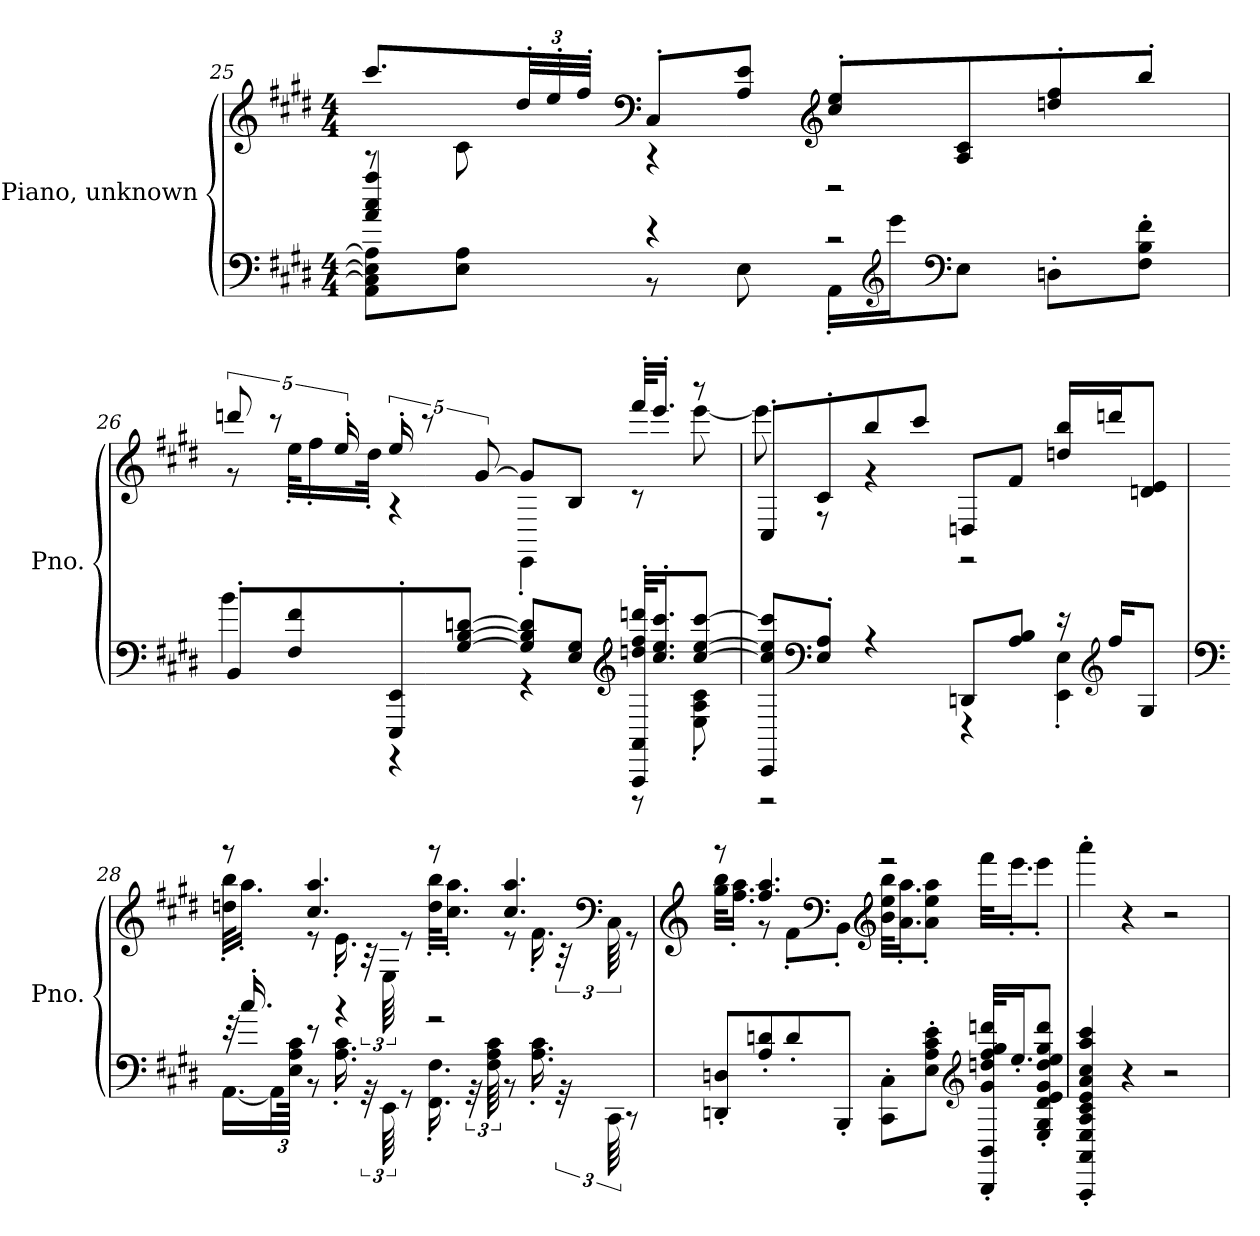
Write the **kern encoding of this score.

**kern	**kern
*part1	*part1
*staff2	*staff1
*I"Piano, unknown	*
*I'Pno.	*
*clefF4	*clefG2
*k[f#c#g#d#]	*k[f#c#g#d#]
*M4/4	*M4/4
=25	=25
*^	*^
4a/ 4cc#/ 4aa/	8AA\ 8C#\] 8E\] 8A\]L	8.ccc#/L	8r
.	8E\ 8A\J	.	8c#\
*	*	*Xbrackettup	*
.	.	48dd#'/LL	.
.	.	48ee'/	.
.	.	48ff#'/JJJ	.
*	*	*clefF4	*
4r	8r	8C#'/L	4r
.	8E\	8A/ 8e/J	.
*	*	*clefG2	*
2r	16AA'\LL	8cc#/' 8ee/'L	2r
*clefG2	*	*	*
.	16eee\J	.	.
*clefF4	*	*	*
.	8E\J	8A/ 8c#/	.
.	8Dn'\L	8ddn/' 8ff#/'	.
.	8F#\' 8B\' 8f#\'J	8bb'/J	.
!!LO:LB:g=z	!!
=26	=26	=26	=26
*	*	*brackettup	*
8BB'/L	4b\	10dddn/	8r
.	.	10r	.
8F#/ 8f#/	.	.	32ee'\KLL
.	.	.	16ff#'\
.	.	20ee'/	.
.	.	.	32dd#'\JJk
8EEE/' 8EE/'	4r	20ee'/	4r
.	.	10r	.
[8G#/ [8B/ [8dn/J	.	.	.
.	.	[10g#/	.
8G#/] 8B/] 8d/]L	4r	8g#/L]	4EE'\
8E/ 8G#/J	.	8B/J	.
*clefG2	*	*	*
32AAA/' 32AA/' 32ddn/' 32ff#/' 32dddn/'KLL	8r	32fff#'/KLL	8r
16.cc#/' 16.ee/' 16.ccc#/'J	.	16.eee'/JJ	.
[8cc#/ [8ee/ [8ccc#/J	8E\' 8A\' 8c#\'	8r	[8eee\
=27	=27	=27	=27
8CC#/ 8cc#/] 8ee/] 8ccc#/]L	2r	8C#'/L	8eee\]
*clefF4	*	*	*
8E/' 8A/'J	.	8c#'/	8r
4r	.	8bb/	4r
.	.	8ccc#/J	.
8DDn/L	4r	8Dn/L	2r
8A/ 8B/J	.	8f#/J	.
16r	4EE\' 4E\'	16ddn/ 16bb/LL	.
*clefG2	*	*	*
16ff#/KL	.	16dddn/J	.
8G#/J	.	8dn/ 8e/J	.
!!LO:LB:g=z	!!
=28	=28	=28	=28
*clefF4	*	*	*
32r	[16.AA\LL	8r	32ddn\' 32bb\'KLL
16.cc#'/	.	.	16.aa'\JJ
*	*Xbrackettup	*	*
.	48AA\L]	.	.
.	96E\ 96A\ 96c#\JJJk	.	.
8r	8r	4.cc#/ 4.aa/	8r
4r	16.A\' 16.c#\'	.	16.e'\
*	*brackettup	*	*
.	48r	.	48r
.	96EE\	.	96E\
.	8r	.	8r
2r	16.FF#\' 16.F#\'	8r	32dd\' 32bb\'KLL
.	.	.	16.cc#\' 16.aa\'JJ
.	48r	.	.
.	96F#\ 96A\ 96c#\	.	.
.	8r	4.cc#/ 4.aa/	8r
.	16.A\' 16.c#\'	.	16.f#'\
.	48r	.	48r
*	*	*clefF4	*
.	96CC#\	.	96C#\
.	8r	.	8r
*v	*v	*	*
!!LO:LB:g=z	!!
=29	=29	=29
*	*clefG2	*
8DDn/' 8Dn/'L	8r	32gg#\ 32bb\KLL
.	.	16.ff#\' 16.aa\'JJ
8A/' 8dn/'	4.ff#/ 4.aa/	8r
8d'/	.	8f#'\L
*	*clefF4	*
8BBB'/J	.	8BB'\J
*	*clefG2	*
8CC#\' 8C#\'L	2r	32b\ 32ee\ 32bb\KLL
.	.	16.a\' 16.aa\'J
8E\' 8A\' 8c#\' 8e\'J	.	8a\' 8ee\' 8aa\'J
*clefG2	*	*
32BBB/' 32BB/' 32g#/' 32ddn/' 32ff#/' 32gg#/' 32dddn/'KLL	.	32fff#\KLL
16.ee'/J	.	16.eee'\J
8E/' 8G#/' 8d/' 8e/' 8g#/' 8dd/' 8ee/' 8gg#/' 8ddd/'J	.	8eee'\J
*	*v	*v
=30	=30
4AAA/' 4AA/' 4E/' 4A/' 4c#/' 4e/' 4a/' 4cc#/' 4aa/' 4ccc#/'	4aaa'\
4r	4r
2r	2r
=	=
*-	*-
